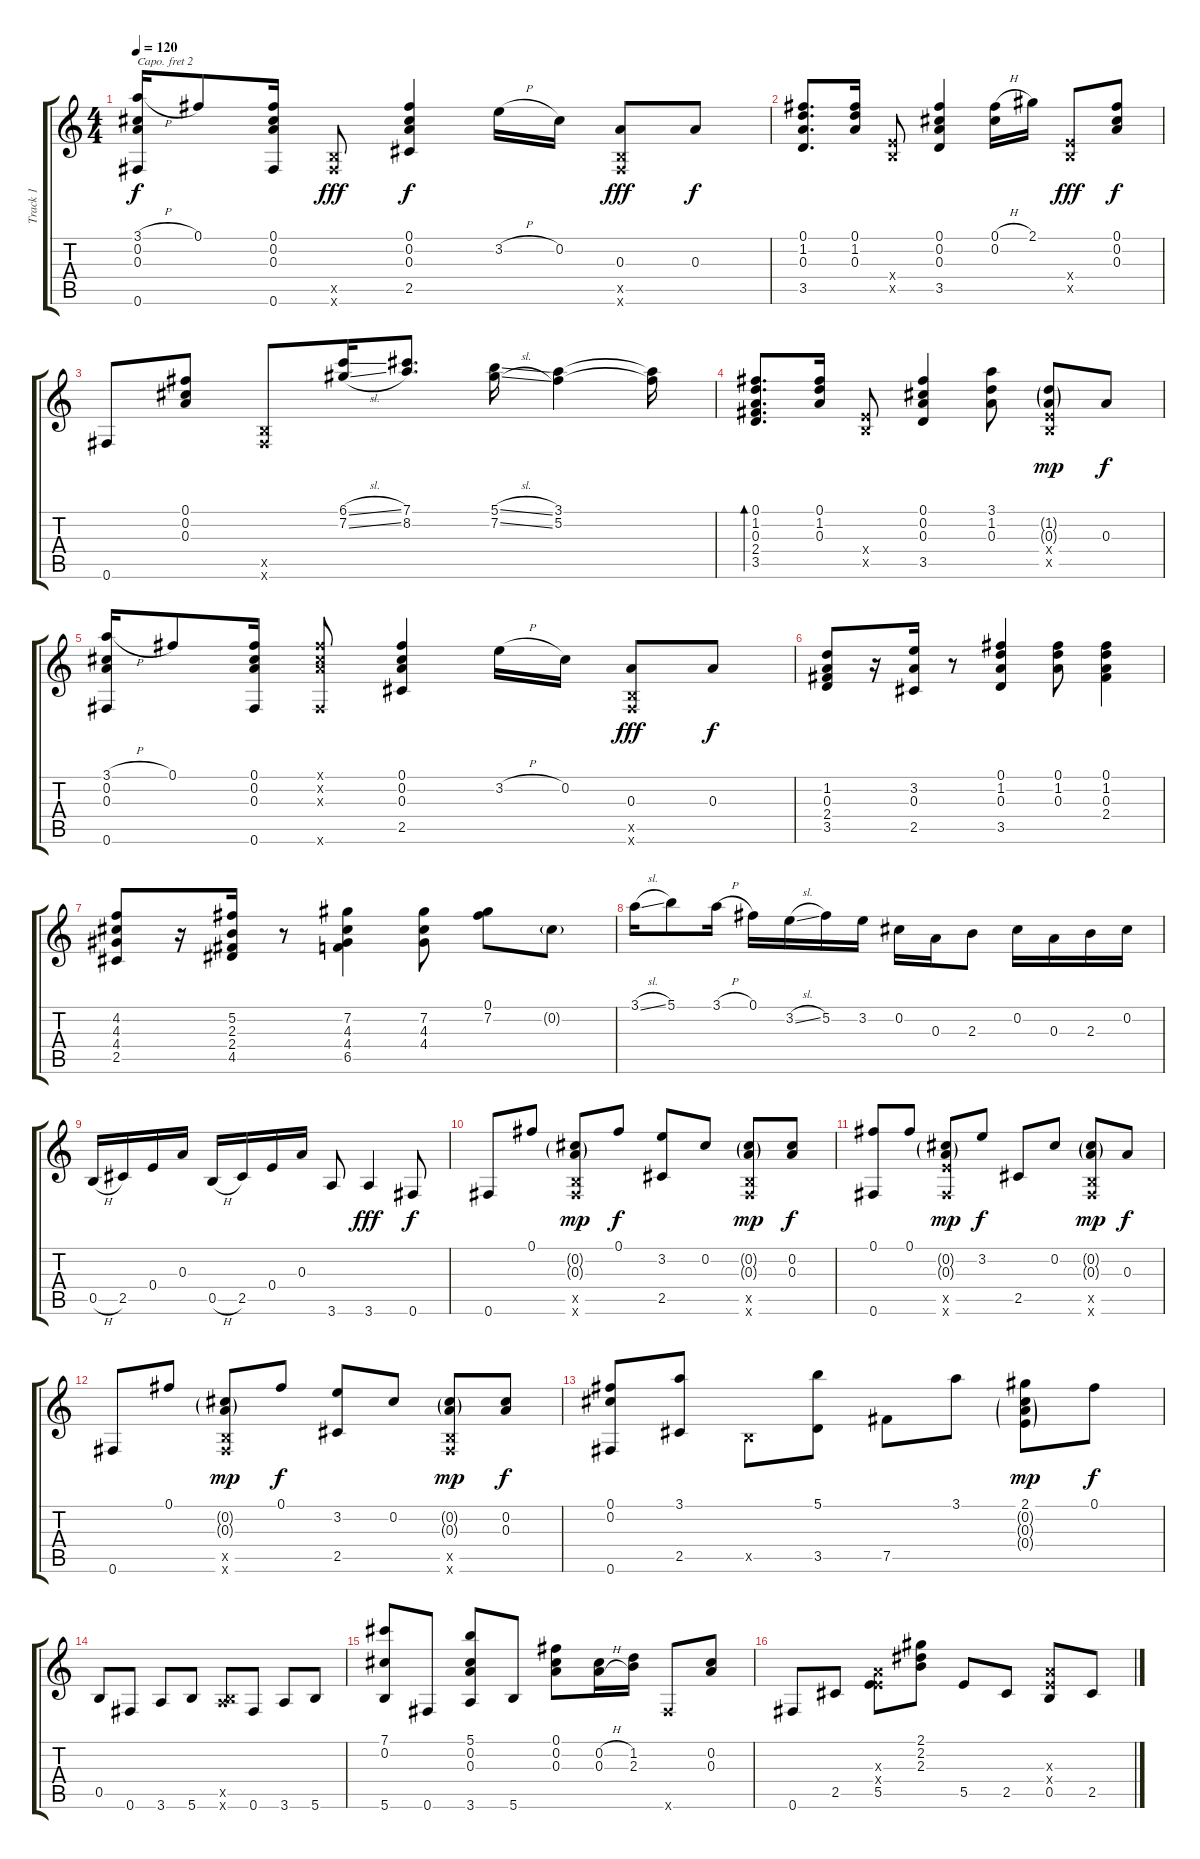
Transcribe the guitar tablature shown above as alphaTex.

\track ("Track 1" "Track 1") {instrument acousticguitarsteel}
\staff {score tabs}
\capo 2
\tuning (E4 B3 G3 D3 A2 E2) {hide}
\ts (4 4)
\tempo 120
\clef g2
\ks c
(3.1{h} 0.2 0.3 0.6).16{dy f} 0.1.8 (0.1 0.2 0.3 0.6).16 (0.5{x} 0.6{x}).8{dy fff} (0.1 0.2 0.3 2.5).4{dy f} 3.2{h}.16 0.2.16 (0.3 0.5{x} 0.6{x}).8{dy fff} 0.3.8{dy f} |
(0.1 1.2 0.3 3.5).8{d} (0.1 1.2 0.3).16 (0.4{x} 0.5{x}).8 (0.1 0.2 0.3 3.5).4 (0.1{h} 0.2).16 2.1.16 (0.4{x} 0.5{x}).8{dy fff} (0.1 0.2 0.3).8{dy f} |
0.6.8 (0.1 0.2 0.3).8 (0.5{x} 0.6{x}).8 (6.1{sl} 7.2{sl}).16 (7.1 8.2).8{d} (5.1{sl} 7.2{sl}).16 (3.1 5.2).4 (3.1{t} 5.2{t}).16 |
(0.1 1.2 0.3 2.4 3.5).8{d bd 120} (0.1 1.2 0.3).16 (0.4{x} 0.5{x}).8 (0.1 0.2 0.3 3.5).4 (3.1 1.2 0.3).8 (1.2{g} 0.3{g} 0.4{x} 0.5{x}).8{dy mp} 0.3.8{dy f} |
(3.1{h} 0.2 0.3 0.6).16 0.1.8 (0.1 0.2 0.3 0.6).16 (0.1{x} 0.2{x} 0.3{x} 0.6{x}).8 (0.1 0.2 0.3 2.5).4 3.2{h}.16 0.2.16 (0.3 0.5{x} 0.6{x}).8{dy fff} 0.3.8{dy f} |
(1.2 0.3 2.4 3.5).8 r.16 (3.2 0.3 2.5).16 r.8 (0.1 1.2 0.3 3.5).4 (0.1 1.2 0.3).8 (0.1 1.2 0.3 2.4).4 |
(4.2 4.3 4.4 2.5).8 r.16 (5.2 2.3 2.4 4.5).16 r.8 (7.2 4.3 4.4 6.5).4 (7.2 4.3 4.4).8 (0.1 7.2).8 0.2{g}.8 |
3.1{sl}.16 5.1.8 3.1{h}.16 0.1.16 3.2{sl}.16 5.2.16 3.2.16 0.2.16 0.3.16 2.3.8 0.2.16 0.3.16 2.3.16 0.2.16 |
0.5{h}.16 2.5.16 0.4.16 0.3.16 0.5{h}.16 2.5.16 0.4.16 0.3.16 3.6.8 3.6.4{dy fff} 0.6.8{dy f} |
0.6.8 0.1.8 (0.2{g} 0.3{g} 0.5{x} 0.6{x}).8{dy mp} 0.1.8{dy f} (3.2 2.5).8 0.2.8 (0.2{g} 0.3{g} 0.5{x} 0.6{x}).8{dy mp} (0.2 0.3).8{dy f} |
(0.1 0.6).8 0.1.8 (0.2{g} 0.3{g} 5.5{x} 0.6{x}).8{dy mp} 3.2.8{dy f} 2.5.8 0.2.8 (0.2{g} 0.3{g} 0.5{x} 0.6{x}).8{dy mp} 0.3.8{dy f} |
0.6.8 0.1.8 (0.2{g} 0.3{g} 0.5{x} 0.6{x}).8{dy mp} 0.1.8{dy f} (3.2 2.5).8 0.2.8 (0.2{g} 0.3{g} 0.5{x} 0.6{x}).8{dy mp} (0.2 0.3).8{dy f} |
(0.1 0.2 0.6).8 (3.1 2.5).8 0.5{x}.8 (5.1 3.5).8 7.5.8 3.1.8 (2.1 0.2{g} 0.3{g} 0.4{g}).8{dy mp} 0.1.8{dy f} |
0.5.8 0.6.8 3.6.8 5.6.8 (0.5{x} 3.6{x}).8 0.6.8 3.6.8 5.6.8 |
(7.1 0.2 5.6).8 0.6.8 (5.1 0.2 0.3 3.6).8 5.6.8 (0.1 0.2 0.3).8 (0.2{h} 0.3{h}).16 (1.2 2.3).16 0.6{x}.8 (0.2 0.3).8 |
0.6.8 2.5.8 (0.3{x} 0.4{x} 5.5).8 (2.1 2.2 2.3).8 5.5.8 2.5.8 (0.3{x} 0.4{x} 0.5).8 2.5.8
